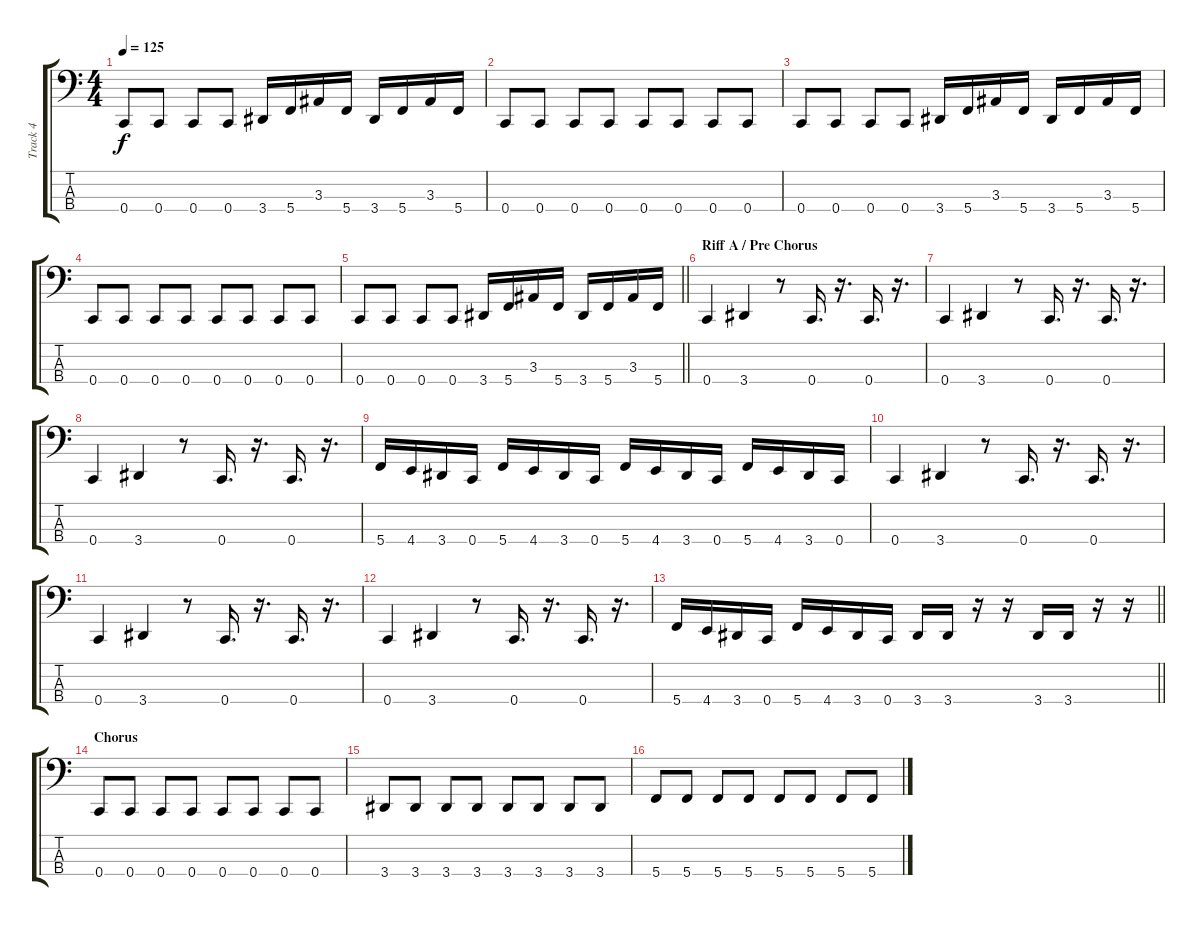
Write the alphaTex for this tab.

\track ("Track 4" "Track 4") {instrument electricbassfinger}
\staff {score tabs}
\tuning (F2 C2 G1 C1) {hide}
\ts (4 4)
\tempo 125
\clef f4
\ks c
0.4.8{dy f} 0.4.8 0.4.8 0.4.8 3.4.16 5.4.16 3.3.16 5.4.16 3.4.16 5.4.16 3.3.16 5.4.16 |
0.4.8 0.4.8 0.4.8 0.4.8 0.4.8 0.4.8 0.4.8 0.4.8 |
0.4.8 0.4.8 0.4.8 0.4.8 3.4.16 5.4.16 3.3.16 5.4.16 3.4.16 5.4.16 3.3.16 5.4.16 |
0.4.8 0.4.8 0.4.8 0.4.8 0.4.8 0.4.8 0.4.8 0.4.8 |
\barLineRight lightlight
0.4.8 0.4.8 0.4.8 0.4.8 3.4.16 5.4.16 3.3.16 5.4.16 3.4.16 5.4.16 3.3.16 5.4.16 |
\section ("" "Riff A / Pre Chorus")
0.4.4 3.4.4 r.8 0.4.16{d} r.16{d} 0.4.16{d} r.16{d} |
0.4.4 3.4.4 r.8 0.4.16{d} r.16{d} 0.4.16{d} r.16{d} |
0.4.4 3.4.4 r.8 0.4.16{d} r.16{d} 0.4.16{d} r.16{d} |
5.4.16 4.4.16 3.4.16 0.4.16 5.4.16 4.4.16 3.4.16 0.4.16 5.4.16 4.4.16 3.4.16 0.4.16 5.4.16 4.4.16 3.4.16 0.4.16 |
0.4.4 3.4.4 r.8 0.4.16{d} r.16{d} 0.4.16{d} r.16{d} |
0.4.4 3.4.4 r.8 0.4.16{d} r.16{d} 0.4.16{d} r.16{d} |
0.4.4 3.4.4 r.8 0.4.16{d} r.16{d} 0.4.16{d} r.16{d} |
\barLineRight lightlight
5.4.16 4.4.16 3.4.16 0.4.16 5.4.16 4.4.16 3.4.16 0.4.16 3.4.16 3.4.16 r.16 r.16 3.4.16 3.4.16 r.16 r.16 |
\section ("" "Chorus")
0.4.8 0.4.8 0.4.8 0.4.8 0.4.8 0.4.8 0.4.8 0.4.8 |
3.4.8 3.4.8 3.4.8 3.4.8 3.4.8 3.4.8 3.4.8 3.4.8 |
5.4.8 5.4.8 5.4.8 5.4.8 5.4.8 5.4.8 5.4.8 5.4.8
